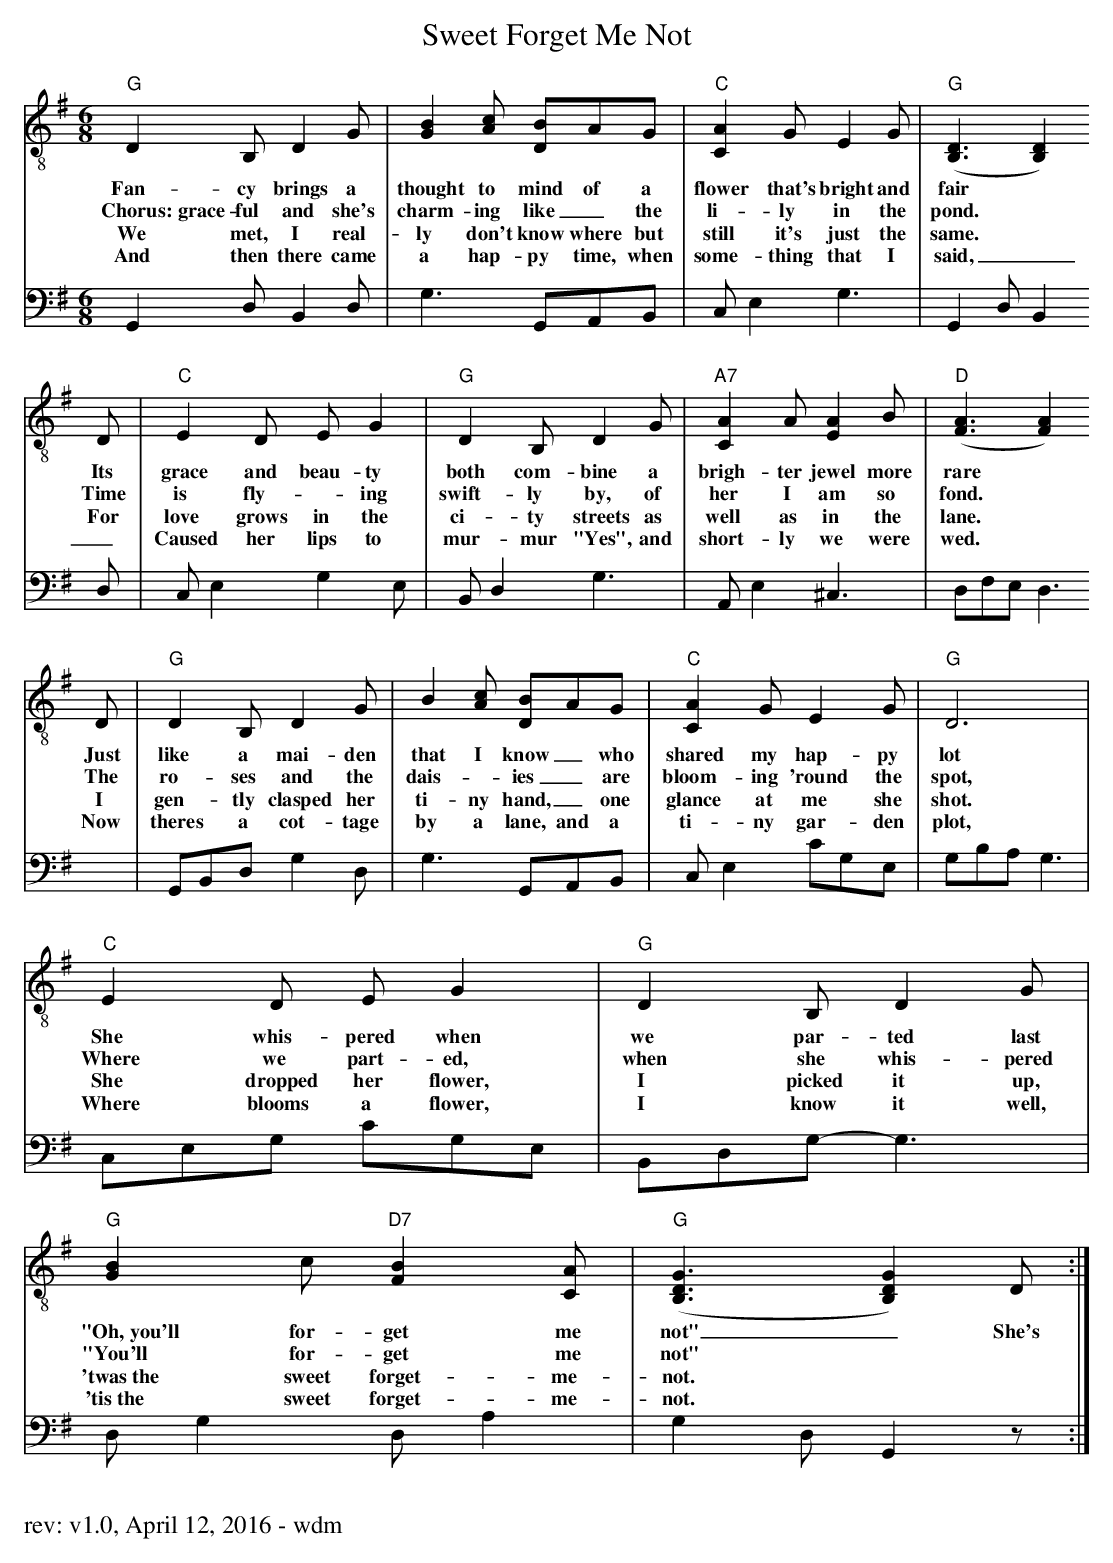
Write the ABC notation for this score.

X:1
T:Sweet Forget Me Not
M:6/8
L:1/8
V:T1  clef=treble-8
V:B1  middle=d clef=bass
K:G
[V:T1] "G"D2 B,  D2 G | [G2B2] [Ac]  [DB]AG | "C"[C2A2] G  E2 G | "G"([B,3D3]  [B,2D2])
w:Fan-cy brings a thought to mind of a flower that's bright and fair
w:Chorus:~grace-ful and she's charm-ing like_ the li-ly in the pond.
w:We met, I real-ly don't know where but still it's just the same.
w:And then there came a hap-py time, when some-thing that I said,
[V:B1]   G2  d   B2 d | g3             GAB  |     c  e2    g3  |       G2  d   B2
[V:T1] D | "C"E2  D E G2 | "G"D2 B,  D2 G | "A7"[#C2A2] A  [E2A2] B | "D"([F3A3]  [F2A2])
w:Its grace and beau-ty both com-bine a brigh-ter jewel more rare
w:Time is fly-_ing swift-ly by, of her I am so fond.
w:For love grows in the ci-ty streets as well as in the lane.
w:_ Caused her lips to mur-mur "Yes", and short-ly we were wed.
[V:B1] d |  c e2 g2 e    |    B  d2 g3    |      A   e2     ^c3     |      dfe     d3 |
[V:T1] D | "G"D2 B,  D2 G | B2 [Ac] [DB]AG | "C"[C2A2] G E2 G | "G"D6 |
w:Just like a mai-den that I know_ who shared my hap-py lot
w:The ro-ses and the dais-_ies_ are bloom-ing 'round the spot,
w:I gen-tly clasped her ti-ny hand,_ one glance at me she shot.
w:Now theres a cot-tage by a lane, and a ti-ny gar-den plot,
[V:B1]        GBd    g2 d | g3       GAB   |     c   e2  c'ge |    gba g3 |
[V:T1]  "C"E2 D  E G2 | "G"D2 B,  D2 G | "G"[G2B2] c  "D7"[F2B2] [CA] | "G"([B,3D3G3]  [B,2D2G2]) D :|
w:She whis-pered when we par-ted last "Oh,~you'll for-get me not" _ She's
w:Where we part-ed, when she whis-pered "You'll for-get me not"
w:She dropped her flower, I picked it up, 'twas~the sweet forget-me-not.
w:Where blooms a flower, I know it well, 'tis~the sweet forget-me-not.
[V:B1] ceg c'ge       |    Bdg- g3     |     d g2          d      a2  |      g2    d    G2 z :|
